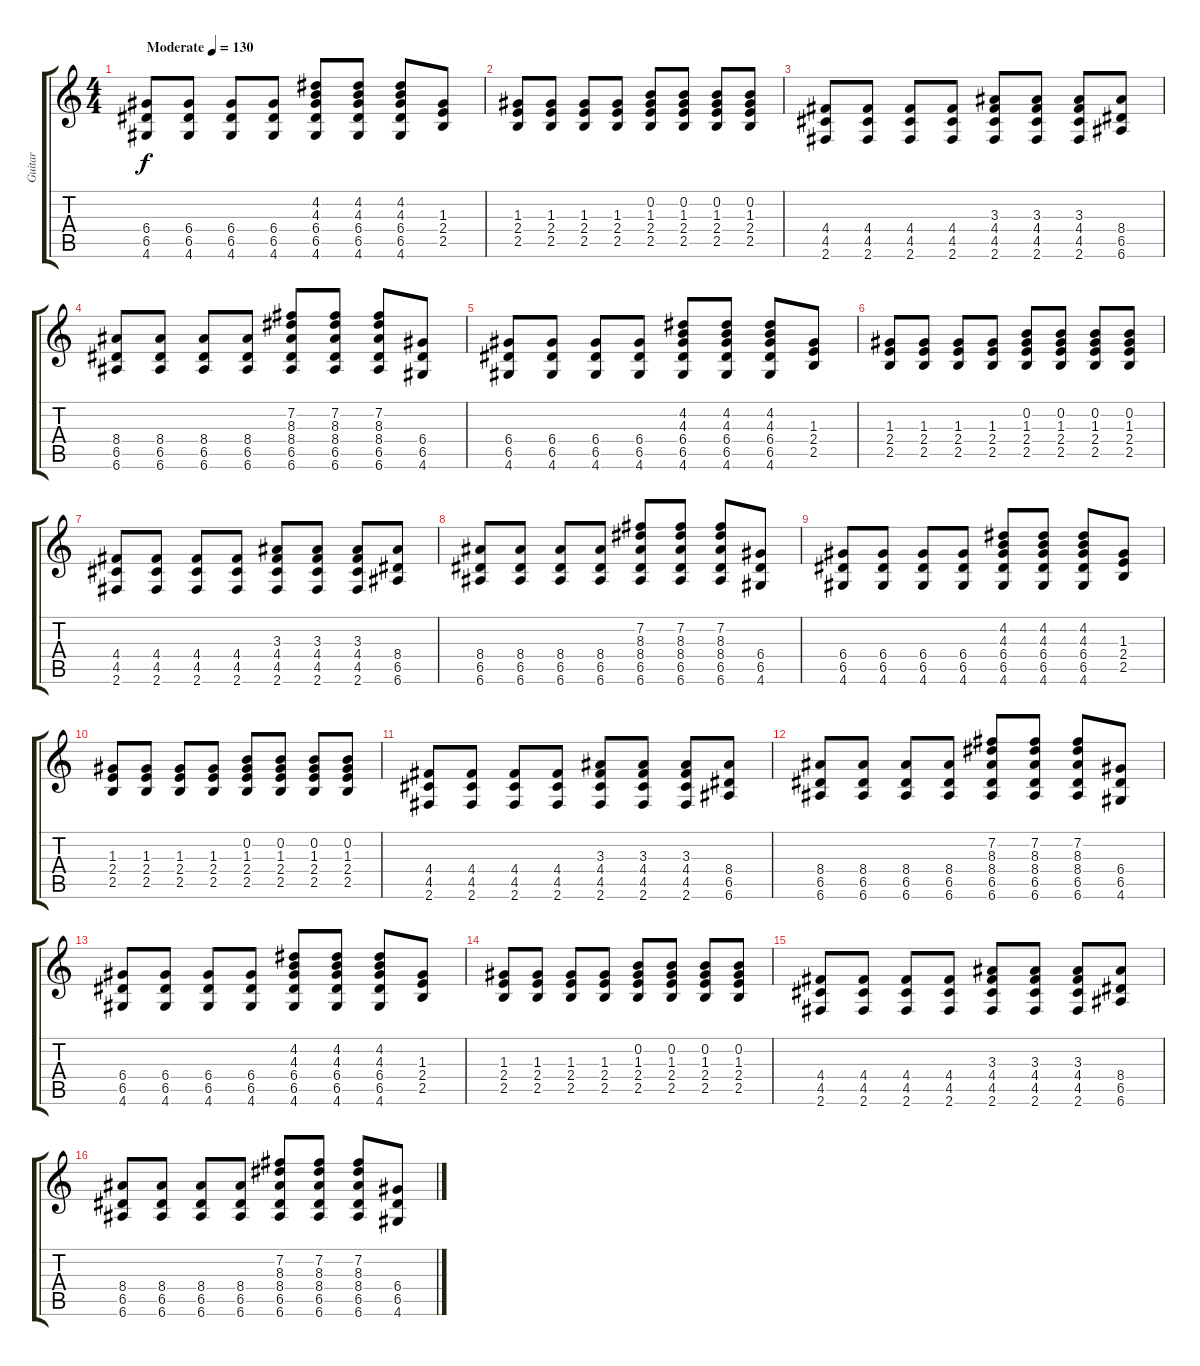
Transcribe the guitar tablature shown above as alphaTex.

\track ("Guitar" "Guitar") {instrument acousticguitarsteel}
\staff {score tabs}
\tuning (E4 B3 G3 D3 A2 E2) {hide}
\ts (4 4)
\tempo (130 "Moderate")
\clef g2
\ks c
(6.4 6.5 4.6).8{dy f instrument acousticguitarsteel} (6.4 6.5 4.6).8 (6.4 6.5 4.6).8 (6.4 6.5 4.6).8 (4.2 4.3 6.4 6.5 4.6).8 (4.2 4.3 6.4 6.5 4.6).8 (4.2 4.3 6.4 6.5 4.6).8 (1.3 2.4 2.5).8 |
(1.3 2.4 2.5).8 (1.3 2.4 2.5).8 (1.3 2.4 2.5).8 (1.3 2.4 2.5).8 (0.2 1.3 2.4 2.5).8 (0.2 1.3 2.4 2.5).8 (0.2 1.3 2.4 2.5).8 (0.2 1.3 2.4 2.5).8 |
(4.4 4.5 2.6).8 (4.4 4.5 2.6).8 (4.4 4.5 2.6).8 (4.4 4.5 2.6).8 (3.3 4.4 4.5 2.6).8 (3.3 4.4 4.5 2.6).8 (3.3 4.4 4.5 2.6).8 (8.4 6.5 6.6).8 |
(8.4 6.5 6.6).8 (8.4 6.5 6.6).8 (8.4 6.5 6.6).8 (8.4 6.5 6.6).8 (7.2 8.3 8.4 6.5 6.6).8 (7.2 8.3 8.4 6.5 6.6).8 (7.2 8.3 8.4 6.5 6.6).8 (6.4 6.5 4.6).8 |
(6.4 6.5 4.6).8 (6.4 6.5 4.6).8 (6.4 6.5 4.6).8 (6.4 6.5 4.6).8 (4.2 4.3 6.4 6.5 4.6).8 (4.2 4.3 6.4 6.5 4.6).8 (4.2 4.3 6.4 6.5 4.6).8 (1.3 2.4 2.5).8 |
(1.3 2.4 2.5).8 (1.3 2.4 2.5).8 (1.3 2.4 2.5).8 (1.3 2.4 2.5).8 (0.2 1.3 2.4 2.5).8 (0.2 1.3 2.4 2.5).8 (0.2 1.3 2.4 2.5).8 (0.2 1.3 2.4 2.5).8 |
(4.4 4.5 2.6).8 (4.4 4.5 2.6).8 (4.4 4.5 2.6).8 (4.4 4.5 2.6).8 (3.3 4.4 4.5 2.6).8 (3.3 4.4 4.5 2.6).8 (3.3 4.4 4.5 2.6).8 (8.4 6.5 6.6).8 |
(8.4 6.5 6.6).8 (8.4 6.5 6.6).8 (8.4 6.5 6.6).8 (8.4 6.5 6.6).8 (7.2 8.3 8.4 6.5 6.6).8 (7.2 8.3 8.4 6.5 6.6).8 (7.2 8.3 8.4 6.5 6.6).8 (6.4 6.5 4.6).8 |
(6.4 6.5 4.6).8 (6.4 6.5 4.6).8 (6.4 6.5 4.6).8 (6.4 6.5 4.6).8 (4.2 4.3 6.4 6.5 4.6).8 (4.2 4.3 6.4 6.5 4.6).8 (4.2 4.3 6.4 6.5 4.6).8 (1.3 2.4 2.5).8 |
(1.3 2.4 2.5).8 (1.3 2.4 2.5).8 (1.3 2.4 2.5).8 (1.3 2.4 2.5).8 (0.2 1.3 2.4 2.5).8 (0.2 1.3 2.4 2.5).8 (0.2 1.3 2.4 2.5).8 (0.2 1.3 2.4 2.5).8 |
(4.4 4.5 2.6).8 (4.4 4.5 2.6).8 (4.4 4.5 2.6).8 (4.4 4.5 2.6).8 (3.3 4.4 4.5 2.6).8 (3.3 4.4 4.5 2.6).8 (3.3 4.4 4.5 2.6).8 (8.4 6.5 6.6).8 |
(8.4 6.5 6.6).8 (8.4 6.5 6.6).8 (8.4 6.5 6.6).8 (8.4 6.5 6.6).8 (7.2 8.3 8.4 6.5 6.6).8 (7.2 8.3 8.4 6.5 6.6).8 (7.2 8.3 8.4 6.5 6.6).8 (6.4 6.5 4.6).8 |
(6.4 6.5 4.6).8 (6.4 6.5 4.6).8 (6.4 6.5 4.6).8 (6.4 6.5 4.6).8 (4.2 4.3 6.4 6.5 4.6).8 (4.2 4.3 6.4 6.5 4.6).8 (4.2 4.3 6.4 6.5 4.6).8 (1.3 2.4 2.5).8 |
(1.3 2.4 2.5).8 (1.3 2.4 2.5).8 (1.3 2.4 2.5).8 (1.3 2.4 2.5).8 (0.2 1.3 2.4 2.5).8 (0.2 1.3 2.4 2.5).8 (0.2 1.3 2.4 2.5).8 (0.2 1.3 2.4 2.5).8 |
(4.4 4.5 2.6).8 (4.4 4.5 2.6).8 (4.4 4.5 2.6).8 (4.4 4.5 2.6).8 (3.3 4.4 4.5 2.6).8 (3.3 4.4 4.5 2.6).8 (3.3 4.4 4.5 2.6).8 (8.4 6.5 6.6).8 |
(8.4 6.5 6.6).8 (8.4 6.5 6.6).8 (8.4 6.5 6.6).8 (8.4 6.5 6.6).8 (7.2 8.3 8.4 6.5 6.6).8 (7.2 8.3 8.4 6.5 6.6).8 (7.2 8.3 8.4 6.5 6.6).8 (6.4 6.5 4.6).8
